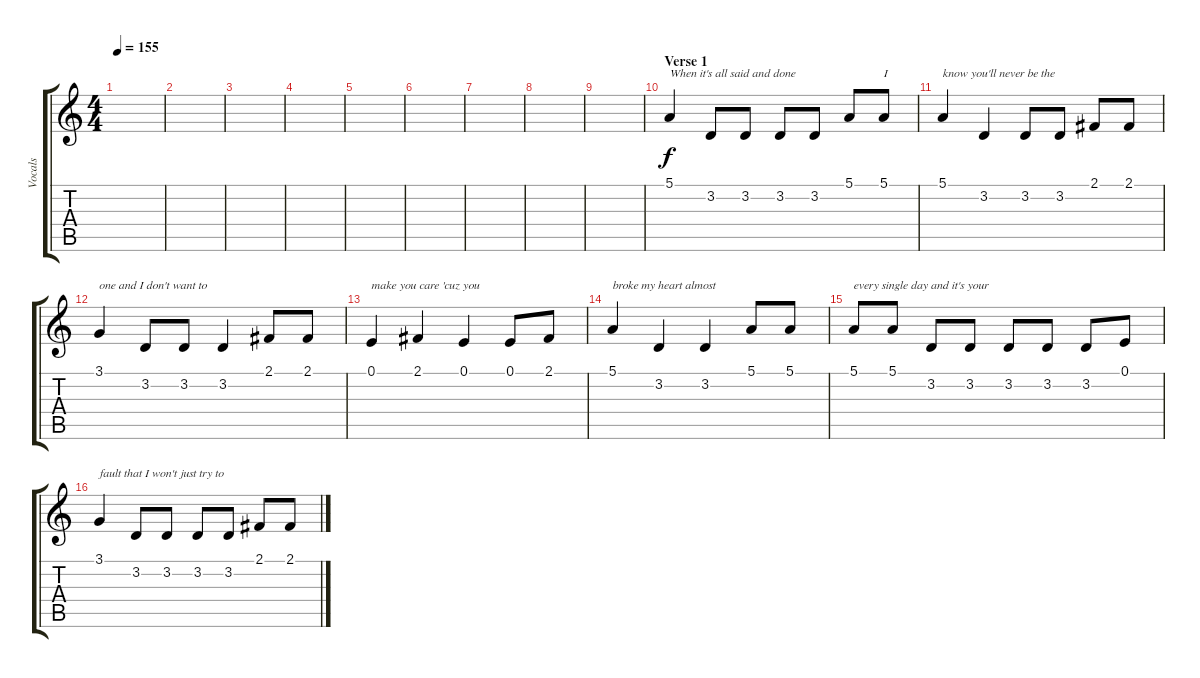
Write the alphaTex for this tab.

\track ("Vocals" "Vocals") {instrument tenorsax}
\staff {score tabs}
\tuning (E4 B3 G3 D3 A2 E2) {hide}
\ts (4 4)
\tempo 155
\clef g2
\ks c
|
|
|
|
|
|
|
|
|
\section ("" "Verse 1")
5.1.4{txt "When it's all said and done"} 3.2.8 3.2.8 3.2.8 3.2.8 5.1.8 5.1.8{txt "I"} |
5.1.4{txt "know you'll never be the"} 3.2.4 3.2.8 3.2.8 2.1.8 2.1.8 |
3.1.4{txt "one and I don't want to"} 3.2.8 3.2.8 3.2.4 2.1.8 2.1.8 |
0.1.4{txt "make you care 'cuz you"} 2.1.4 0.1.4 0.1.8 2.1.8 |
5.1.4{txt "broke my heart almost"} 3.2.4 3.2.4 5.1.8 5.1.8 |
5.1.8{txt "every single day and it's your"} 5.1.8 3.2.8 3.2.8 3.2.8 3.2.8 3.2.8 0.1.8 |
3.1.4{txt "fault that I won't just try to"} 3.2.8 3.2.8 3.2.8 3.2.8 2.1.8 2.1.8
